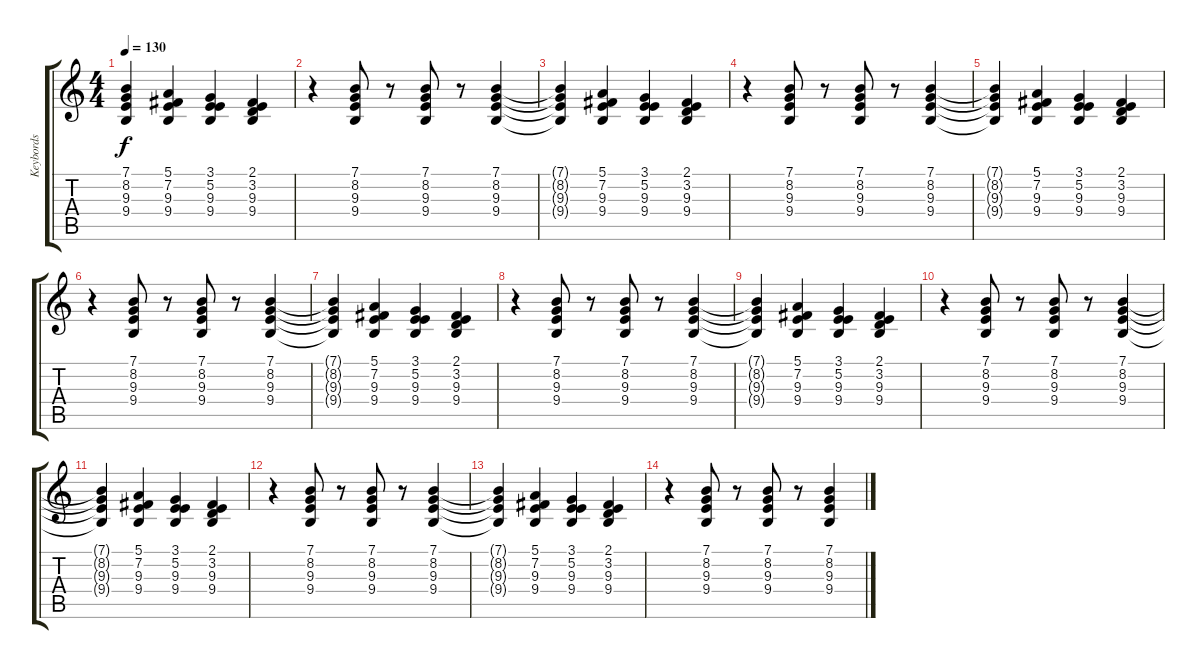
\track ("Keybords" "Keybords") {instrument stringensemble1}
\staff {score tabs}
\tuning (E4 B3 G3 D3 A2 E2) {hide}
\ts (4 4)
\tempo 130
\clef g2
\ks c
(7.1{t} 8.2{t} 9.3{t} 9.4{t}).4{dy f} (5.1 7.2 9.3 9.4).4 (3.1 5.2 9.3 9.4).4 (2.1 3.2 9.3 9.4).4 |
r.4 (7.1 8.2 9.3 9.4).8 r.8 (7.1 8.2 9.3 9.4).8 r.8 (7.1 8.2 9.3 9.4).4 |
(7.1{t} 8.2{t} 9.3{t} 9.4{t}).4 (5.1 7.2 9.3 9.4).4 (3.1 5.2 9.3 9.4).4 (2.1 3.2 9.3 9.4).4 |
r.4 (7.1 8.2 9.3 9.4).8 r.8 (7.1 8.2 9.3 9.4).8 r.8 (7.1 8.2 9.3 9.4).4 |
(7.1{t} 8.2{t} 9.3{t} 9.4{t}).4 (5.1 7.2 9.3 9.4).4 (3.1 5.2 9.3 9.4).4 (2.1 3.2 9.3 9.4).4 |
r.4 (7.1 8.2 9.3 9.4).8 r.8 (7.1 8.2 9.3 9.4).8 r.8 (7.1 8.2 9.3 9.4).4 |
(7.1{t} 8.2{t} 9.3{t} 9.4{t}).4 (5.1 7.2 9.3 9.4).4 (3.1 5.2 9.3 9.4).4 (2.1 3.2 9.3 9.4).4 |
r.4 (7.1 8.2 9.3 9.4).8 r.8 (7.1 8.2 9.3 9.4).8 r.8 (7.1 8.2 9.3 9.4).4 |
(7.1{t} 8.2{t} 9.3{t} 9.4{t}).4 (5.1 7.2 9.3 9.4).4 (3.1 5.2 9.3 9.4).4 (2.1 3.2 9.3 9.4).4 |
r.4 (7.1 8.2 9.3 9.4).8 r.8 (7.1 8.2 9.3 9.4).8 r.8 (7.1 8.2 9.3 9.4).4 |
(7.1{t} 8.2{t} 9.3{t} 9.4{t}).4 (5.1 7.2 9.3 9.4).4 (3.1 5.2 9.3 9.4).4 (2.1 3.2 9.3 9.4).4 |
r.4 (7.1 8.2 9.3 9.4).8 r.8 (7.1 8.2 9.3 9.4).8 r.8 (7.1 8.2 9.3 9.4).4 |
(7.1{t} 8.2{t} 9.3{t} 9.4{t}).4{volume 7} (5.1 7.2 9.3 9.4).4{volume 6} (3.1 5.2 9.3 9.4).4{volume 5} (2.1 3.2 9.3 9.4).4{volume 4} |
r.4{volume 3} (7.1 8.2 9.3 9.4).8{volume 3} r.8 (7.1 8.2 9.3 9.4).8{volume 2} r.8 (7.1 8.2 9.3 9.4).4{volume 2}
